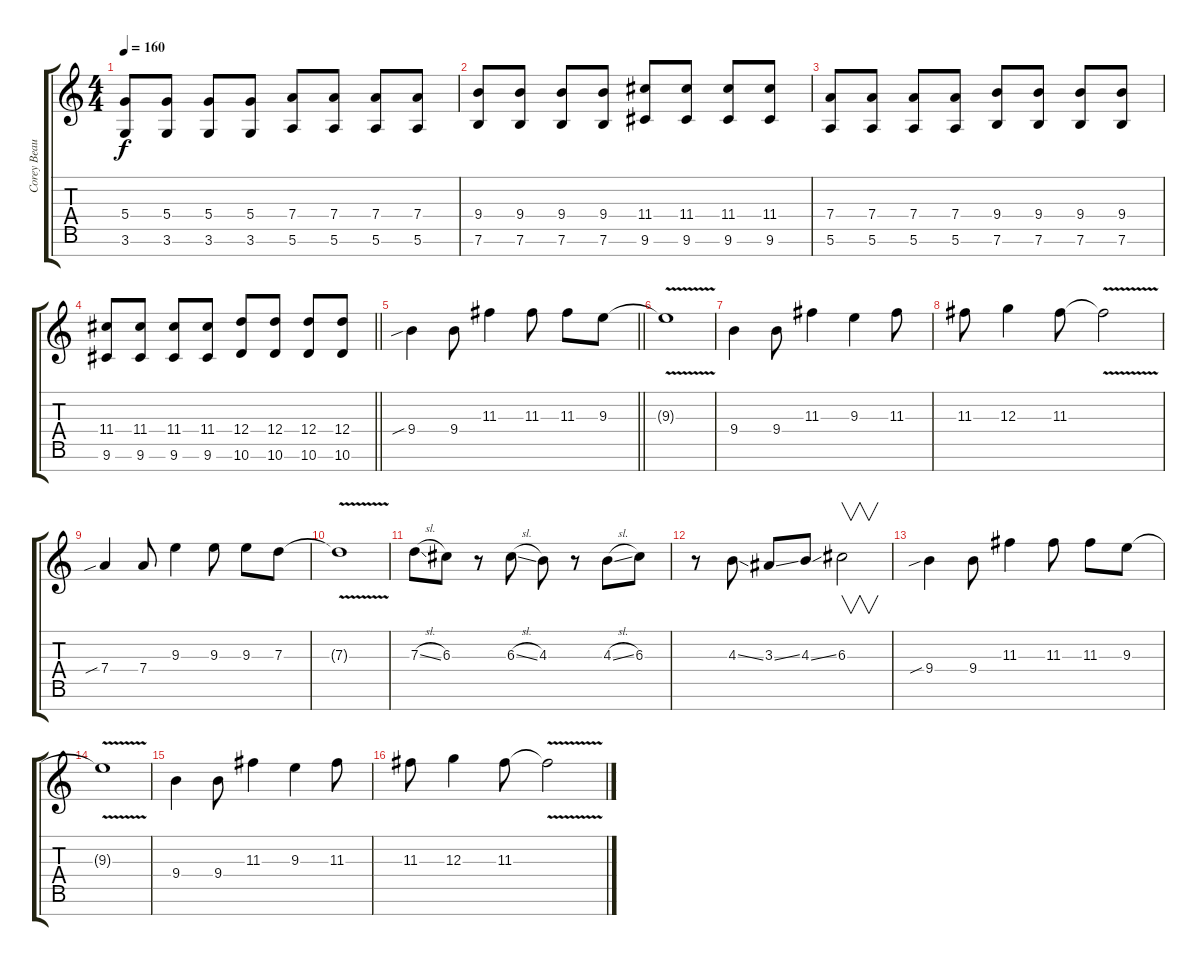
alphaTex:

\track ("Corey Beaulieu" "Corey Beau") {instrument distortionguitar}
\staff {score tabs}
\tuning (E4 B3 G3 D3 A2 E2 B1) {hide}
\ts (4 4)
\section ("" "")
\tempo 160
\clef g2
\ks c
(5.4 3.6).8{dy f} (5.4 3.6).8 (5.4 3.6).8 (5.4 3.6).8 (7.4 5.6).8 (7.4 5.6).8 (7.4 5.6).8 (7.4 5.6).8 |
(9.4 7.6).8 (9.4 7.6).8 (9.4 7.6).8 (9.4 7.6).8 (11.4 9.6).8 (11.4 9.6).8 (11.4 9.6).8 (11.4 9.6).8 |
(7.4 5.6).8 (7.4 5.6).8 (7.4 5.6).8 (7.4 5.6).8 (9.4 7.6).8 (9.4 7.6).8 (9.4 7.6).8 (9.4 7.6).8 |
\barLineRight lightlight
(11.4 9.6).8 (11.4 9.6).8 (11.4 9.6).8 (11.4 9.6).8 (12.4 10.6).8 (12.4 10.6).8 (12.4 10.6).8 (12.4 10.6).8 |
\section ("" "")
\barLineRight lightlight
9.4{sib}.4 9.4.8 11.3.4 11.3.8 11.3.8 9.3.8 |
9.3{v t}.1 |
9.4.4 9.4.8 11.3.4 9.3.4 11.3.8 |
11.3.8 12.3.4 11.3.8 11.3{v t}.2 |
7.4{sib}.4 7.4.8 9.3.4 9.3.8 9.3.8 7.3.8 |
7.3{v t}.1 |
7.3{sl}.8 6.3.8 r.8 6.3{sl}.8 4.3.8 r.8 4.3{sl}.8 6.3.8 |
r.8 4.3{ss}.8 3.3{ss}.8 4.3{ss}.8 6.3.2{v} |
9.4{sib}.4 9.4.8 11.3.4 11.3.8 11.3.8 9.3.8 |
9.3{v t}.1 |
9.4.4 9.4.8 11.3.4 9.3.4 11.3.8 |
11.3.8 12.3.4 11.3.8 11.3{v t}.2
